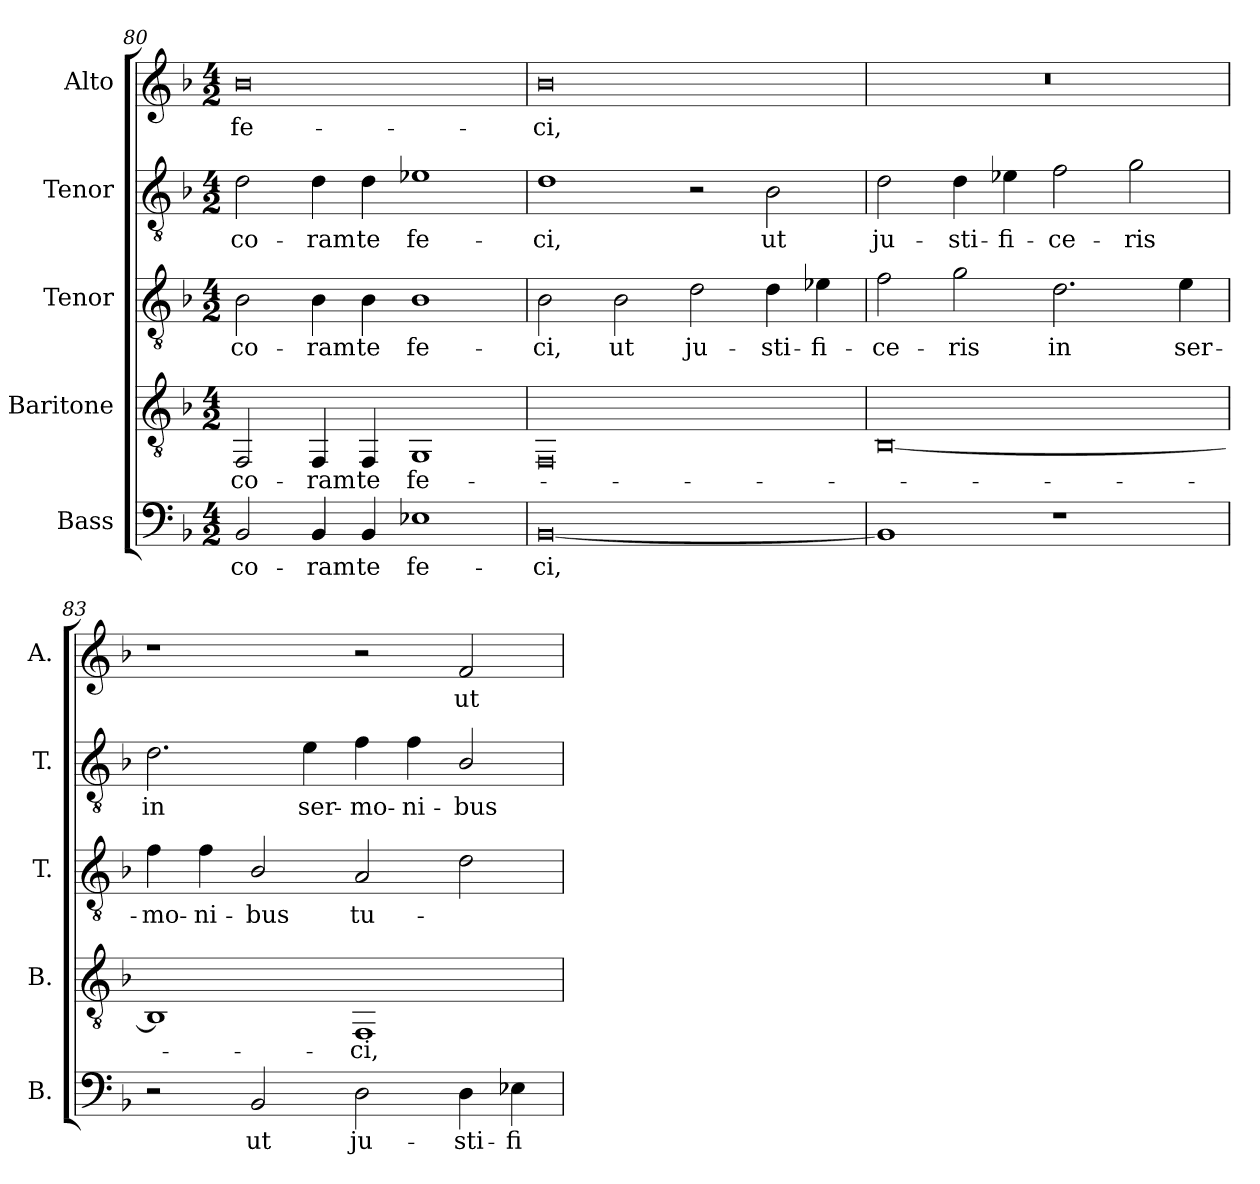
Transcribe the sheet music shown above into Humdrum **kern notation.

**kern	**text	**kern	**text	**kern	**text	**kern	**text	**kern	**text
*part5	*part5	*part4	*part4	*part3	*part3	*part2	*part2	*part1	*part1
*staff5	*staff5	*staff4	*staff4	*staff3	*staff3	*staff2	*staff2	*staff1	*staff1
*I"Bass	*	*I"Baritone	*	*I"Tenor	*	*I"Tenor	*	*I"Alto	*
*I'B.	*	*I'B.	*	*I'T.	*	*I'T.	*	*I'A.	*
*clefF4	*	*clefGv2	*	*clefGv2	*	*clefGv2	*	*clefG2	*
*	*	*	*	*ITrd7c12	*	*ITrd7c12	*	*	*
*k[b-]	*	*k[b-]	*	*k[b-]	*	*k[b-]	*	*k[b-]	*
*F:	*	*F:	*	*F:	*	*F:	*	*F:	*
*M4/2	*	*M4/2	*	*M4/2	*	*M4/2	*	*M4/2	*
=80	=80	=80	=80	=80	=80	=80	=80	=80	=80
!	!LO:LY:b:color=#000000	!	!	!	!	!	!	!	!
!	!	!	!LO:LY:b:color=#000000	!	!	!	!	!	!
!	!	!	!	!	!LO:LY:b:color=#000000	!	!	!	!
!	!	!	!	!	!	!	!LO:LY:b:color=#000000	!	!
!	!	!	!	!	!	!	!	!	!LO:LY:b:color=#000000
2BB-i/	co-	2FFi/	co-	2BB-i\	co-	2Di\	co-	0b-i	fe-
!	!LO:LY:b:color=#000000	!	!	!	!	!	!	!	!
!	!	!	!LO:LY:b:color=#000000	!	!	!	!	!	!
!	!	!	!	!	!LO:LY:b:color=#000000	!	!	!	!
!	!	!	!	!	!	!	!LO:LY:b:color=#000000	!	!
4BB-i/	-ram	4FFi/	-ram	4BB-i\	-ram	4Di\	-ram	.	.
!	!LO:LY:b:color=#000000	!	!	!	!	!	!	!	!
!	!	!	!LO:LY:b:color=#000000	!	!	!	!	!	!
!	!	!	!	!	!LO:LY:b:color=#000000	!	!	!	!
!	!	!	!	!	!	!	!LO:LY:b:color=#000000	!	!
4BB-i/	te	4FFi/	te	4BB-i\	te	4Di\	te	.	.
!	!LO:LY:b:color=#000000	!	!	!	!	!	!	!	!
!	!	!	!LO:LY:b:color=#000000	!	!	!	!	!	!
!	!	!	!	!	!LO:LY:b:color=#000000	!	!	!	!
!	!	!	!	!	!	!	!LO:LY:b:color=#000000	!	!
1E-Xi	fe-	1GGi	fe-	1BB-i	fe-	1E-Xi	fe-	.	.
!!LO:LB:g=z
=81	=81	=81	=81	=81	=81	=81	=81	=81	=81
!	!LO:LY:b:color=#000000	!	!	!	!	!	!	!	!
!	!	!	!	!	!LO:LY:b:color=#000000	!	!	!	!
!	!	!	!	!	!	!	!LO:LY:b:color=#000000	!	!
!	!	!	!	!	!	!	!	!	!LO:LY:b:color=#000000
[0BB-i	-ci,	0FFi	.	2BB-i\	-ci,	1Di	-ci,	0b-i	-ci,
!	!	!	!	!	!LO:LY:b:color=#000000	!	!	!	!
.	.	.	.	2BB-i\	ut	.	.	.	.
!	!	!	!	!	!LO:LY:b:color=#000000	!	!	!	!
.	.	.	.	2Di\	ju-	2r	.	.	.
!	!	!	!	!	!LO:LY:b:color=#000000	!	!	!	!
!	!	!	!	!	!	!	!LO:LY:b:color=#000000	!	!
.	.	.	.	4Di\	-sti-	2BB-i\	ut	.	.
!	!	!	!	!	!LO:LY:b:color=#000000	!	!	!	!
.	.	.	.	4E-Xi\	-fi-	.	.	.	.
=82	=82	=82	=82	=82	=82	=82	=82	=82	=82
!	!	!	!	!	!LO:LY:b:color=#000000	!	!	!	!
!	!	!	!	!	!	!	!LO:LY:b:color=#000000	!LO:N:vis=1	!
1BB-i]	.	[0BB-i	.	2Fi\	-ce-	2Di\	ju-	0r	.
!	!	!	!	!	!LO:LY:b:color=#000000	!	!	!	!
!	!	!	!	!	!	!	!LO:LY:b:color=#000000	!	!
.	.	.	.	2Gi\	-ris	4Di\	-sti-	.	.
!	!	!	!	!	!	!	!LO:LY:b:color=#000000	!	!
.	.	.	.	.	.	4E-Xi\	-fi-	.	.
!	!	!	!	!	!LO:LY:b:color=#000000	!	!	!	!
!	!	!	!	!	!	!	!LO:LY:b:color=#000000	!	!
1r	.	.	.	2.Di\	in	2Fi\	-ce-	.	.
!	!	!	!	!	!	!	!LO:LY:b:color=#000000	!	!
.	.	.	.	.	.	2Gi\	-ris	.	.
!	!	!	!	!	!LO:LY:b:color=#000000	!	!	!	!
.	.	.	.	4Ei\	ser-	.	.	.	.
=83	=83	=83	=83	=83	=83	=83	=83	=83	=83
!	!	!	!	!	!LO:LY:b:color=#000000	!	!	!	!
!	!	!	!	!	!	!	!LO:LY:b:color=#000000	!	!
2r	.	1BB-i]	.	4Fi\	-mo-	2.Di\	in	1r	.
!	!	!	!	!	!LO:LY:b:color=#000000	!	!	!	!
.	.	.	.	4Fi\	-ni-	.	.	.	.
!	!LO:LY:b:color=#000000	!	!	!	!	!	!	!	!
!	!	!	!	!	!LO:LY:b:color=#000000	!	!	!	!
2BB-i/	ut	.	.	2BB-i/	-bus	.	.	.	.
!	!	!	!	!	!	!	!LO:LY:b:color=#000000	!	!
.	.	.	.	.	.	4Ei\	ser-	.	.
!	!LO:LY:b:color=#000000	!	!	!	!	!	!	!	!
!	!	!	!LO:LY:b:color=#000000	!	!	!	!	!	!
!	!	!	!	!	!LO:LY:b:color=#000000	!	!	!	!
!	!	!	!	!	!	!	!LO:LY:b:color=#000000	!	!
2Di\	ju-	1FFi	-ci,	2AAi/	tu-	4Fi\	-mo-	2r	.
!	!	!	!	!	!	!	!LO:LY:b:color=#000000	!	!
.	.	.	.	.	.	4Fi\	-ni-	.	.
!	!LO:LY:b:color=#000000	!	!	!	!	!	!	!	!
!	!	!	!	!	!	!	!LO:LY:b:color=#000000	!	!
!	!	!	!	!	!	!	!	!	!LO:LY:b:color=#000000
4Di\	-sti-	.	.	2Di\	.	2BB-i/	-bus	2fi/	ut
!	!LO:LY:b:color=#000000	!	!	!	!	!	!	!	!
4E-Xi\	-fi-	.	.	.	.	.	.	.	.
=	=	=	=	=	=	=	=	=	=
*-	*-	*-	*-	*-	*-	*-	*-	*-	*-
